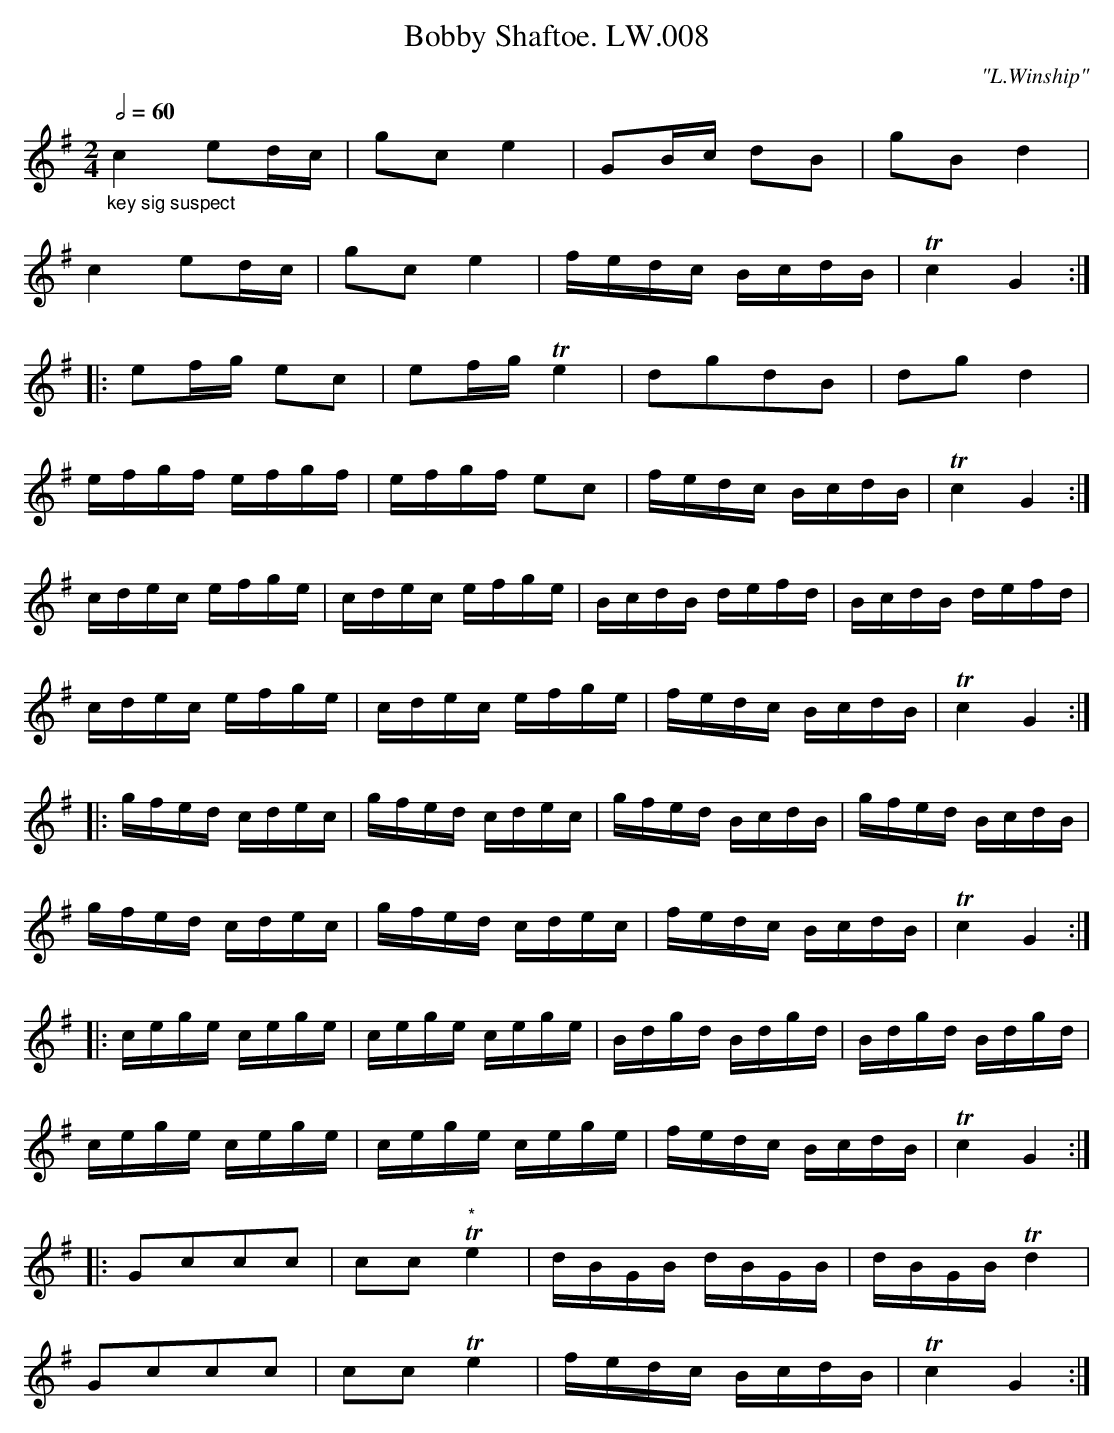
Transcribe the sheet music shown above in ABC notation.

X:1
T:Bobby Shaftoe. LW.008
M:2/4
L:1/8
C:"L.Winship"
Q:2/4=60
K:G
"_key sig suspect"c2 ed/c/ | gce2 | GB/c/ dB | gB d2 |
c2 ed/c/ | gc e2 | f/e/d/c/ B/c/d/B/ | Tc2 G2:|
|:ef/g/ ec | ef/g/ Te2 | dgdB | dg d2 |
e/f/g/f/ e/f/g/f/ | e/f/g/f/ ec | f/e/d/c/ B/c/d/B/ | Tc2 G2:|
c/d/e/c/ e/f/g/e/ | c/d/e/c/ e/f/g/e/ | B/c/d/B/ d/e/f/d/ | B/c/d/B/ d/e/f/d/ |
c/d/e/c/ e/f/g/e/ | c/d/e/c/ e/f/g/e/ | f/e/d/c/ B/c/d/B/ | Tc2 G2 :|
|:g/f/e/d/ c/d/e/c/ | g/f/e/d/ c/d/e/c/ | g/f/e/d/ B/c/d/B/ | g/f/e/d/ B/c/d/B/ |
g/f/e/d/ c/d/e/c/ | g/f/e/d/ c/d/e/c/ | f/e/d/c/ B/c/d/B/ | Tc2 G2:|
|:c/e/g/e/ c/e/g/e/ | c/e/g/e/ c/e/g/e/ | B/d/g/d/ B/d/g/d/ | B/d/g/d/ B/d/g/d/ |
c/e/g/e/ c/e/g/e/ | c/e/g/e/ c/e/g/e/ | f/e/d/c/ B/c/d/B/ | Tc2 G2 :|
|:Gccc | cc "*"Te2 | d/B/G/B/ d/B/G/B/ | d/B/G/B/ Td2 |
Gccc | ccTe2 | f/e/d/c/ B/c/d/B/ | Tc2 G2 :|
